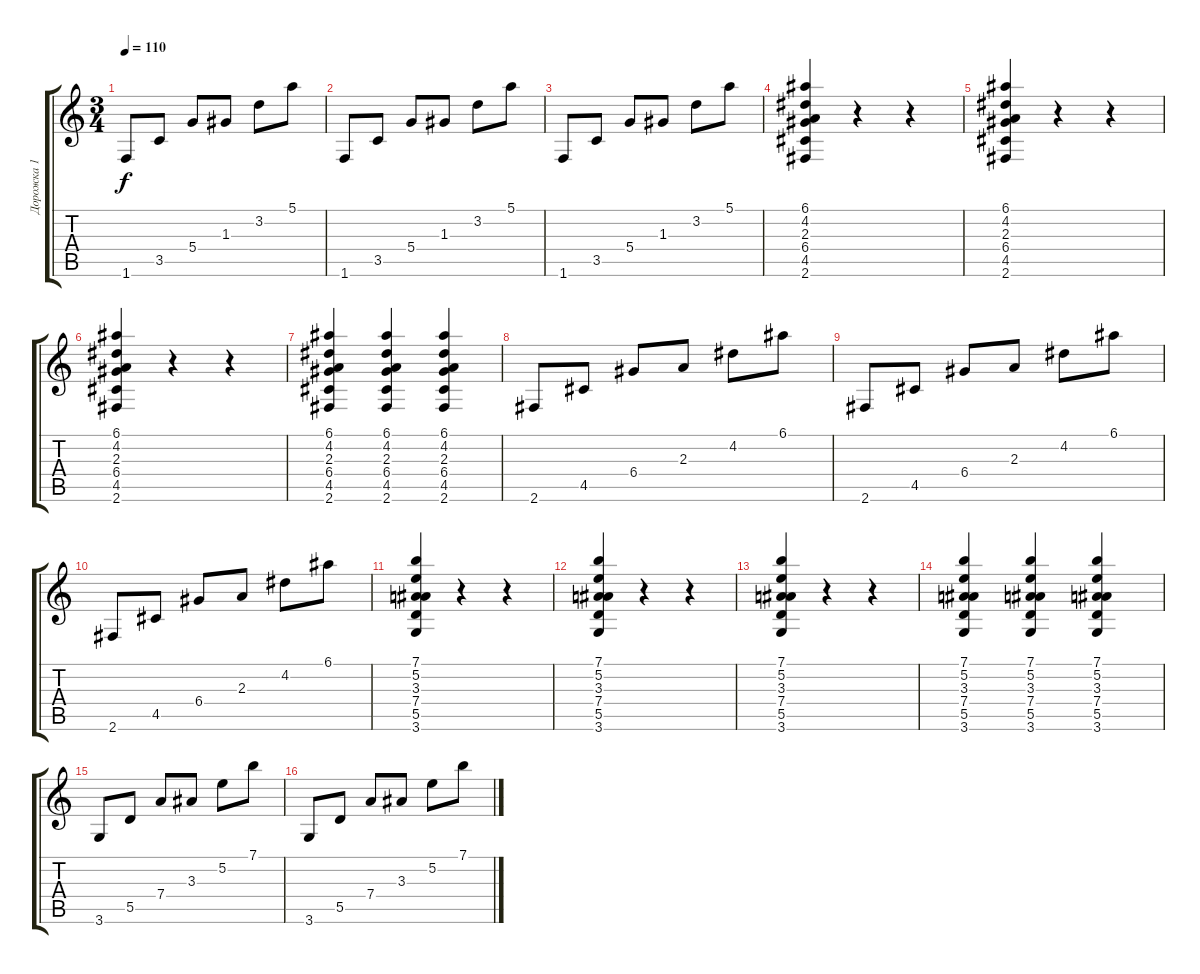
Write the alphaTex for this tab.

\track ("Дорожка 1" "Дорожка 1") {instrument electricbassfinger}
\staff {score tabs}
\tuning (E4 B3 G3 D3 A2 E2) {hide}
\ts (3 4)
\tempo 110
\clef g2
\ks c
1.6.8{dy f} 3.5.8 5.4.8 1.3.8 3.2.8 5.1.8 |
1.6.8 3.5.8 5.4.8 1.3.8 3.2.8 5.1.8 |
1.6.8 3.5.8 5.4.8 1.3.8 3.2.8 5.1.8 |
(6.1 4.2 2.3 6.4 4.5 2.6).4 r.4 r.4 |
(6.1 4.2 2.3 6.4 4.5 2.6).4 r.4 r.4 |
(6.1 4.2 2.3 6.4 4.5 2.6).4 r.4 r.4 |
(6.1 4.2 2.3 6.4 4.5 2.6).4 (6.1 4.2 2.3 6.4 4.5 2.6).4 (6.1 4.2 2.3 6.4 4.5 2.6).4 |
2.6.8 4.5.8 6.4.8 2.3.8 4.2.8 6.1.8 |
2.6.8 4.5.8 6.4.8 2.3.8 4.2.8 6.1.8 |
2.6.8 4.5.8 6.4.8 2.3.8 4.2.8 6.1.8 |
(7.1 5.2 3.3 7.4 5.5 3.6).4 r.4 r.4 |
(7.1 5.2 3.3 7.4 5.5 3.6).4 r.4 r.4 |
(7.1 5.2 3.3 7.4 5.5 3.6).4 r.4 r.4 |
(7.1 5.2 3.3 7.4 5.5 3.6).4 (7.1 5.2 3.3 7.4 5.5 3.6).4 (7.1 5.2 3.3 7.4 5.5 3.6).4 |
3.6.8 5.5.8 7.4.8 3.3.8 5.2.8 7.1.8 |
3.6.8 5.5.8 7.4.8 3.3.8 5.2.8 7.1.8
